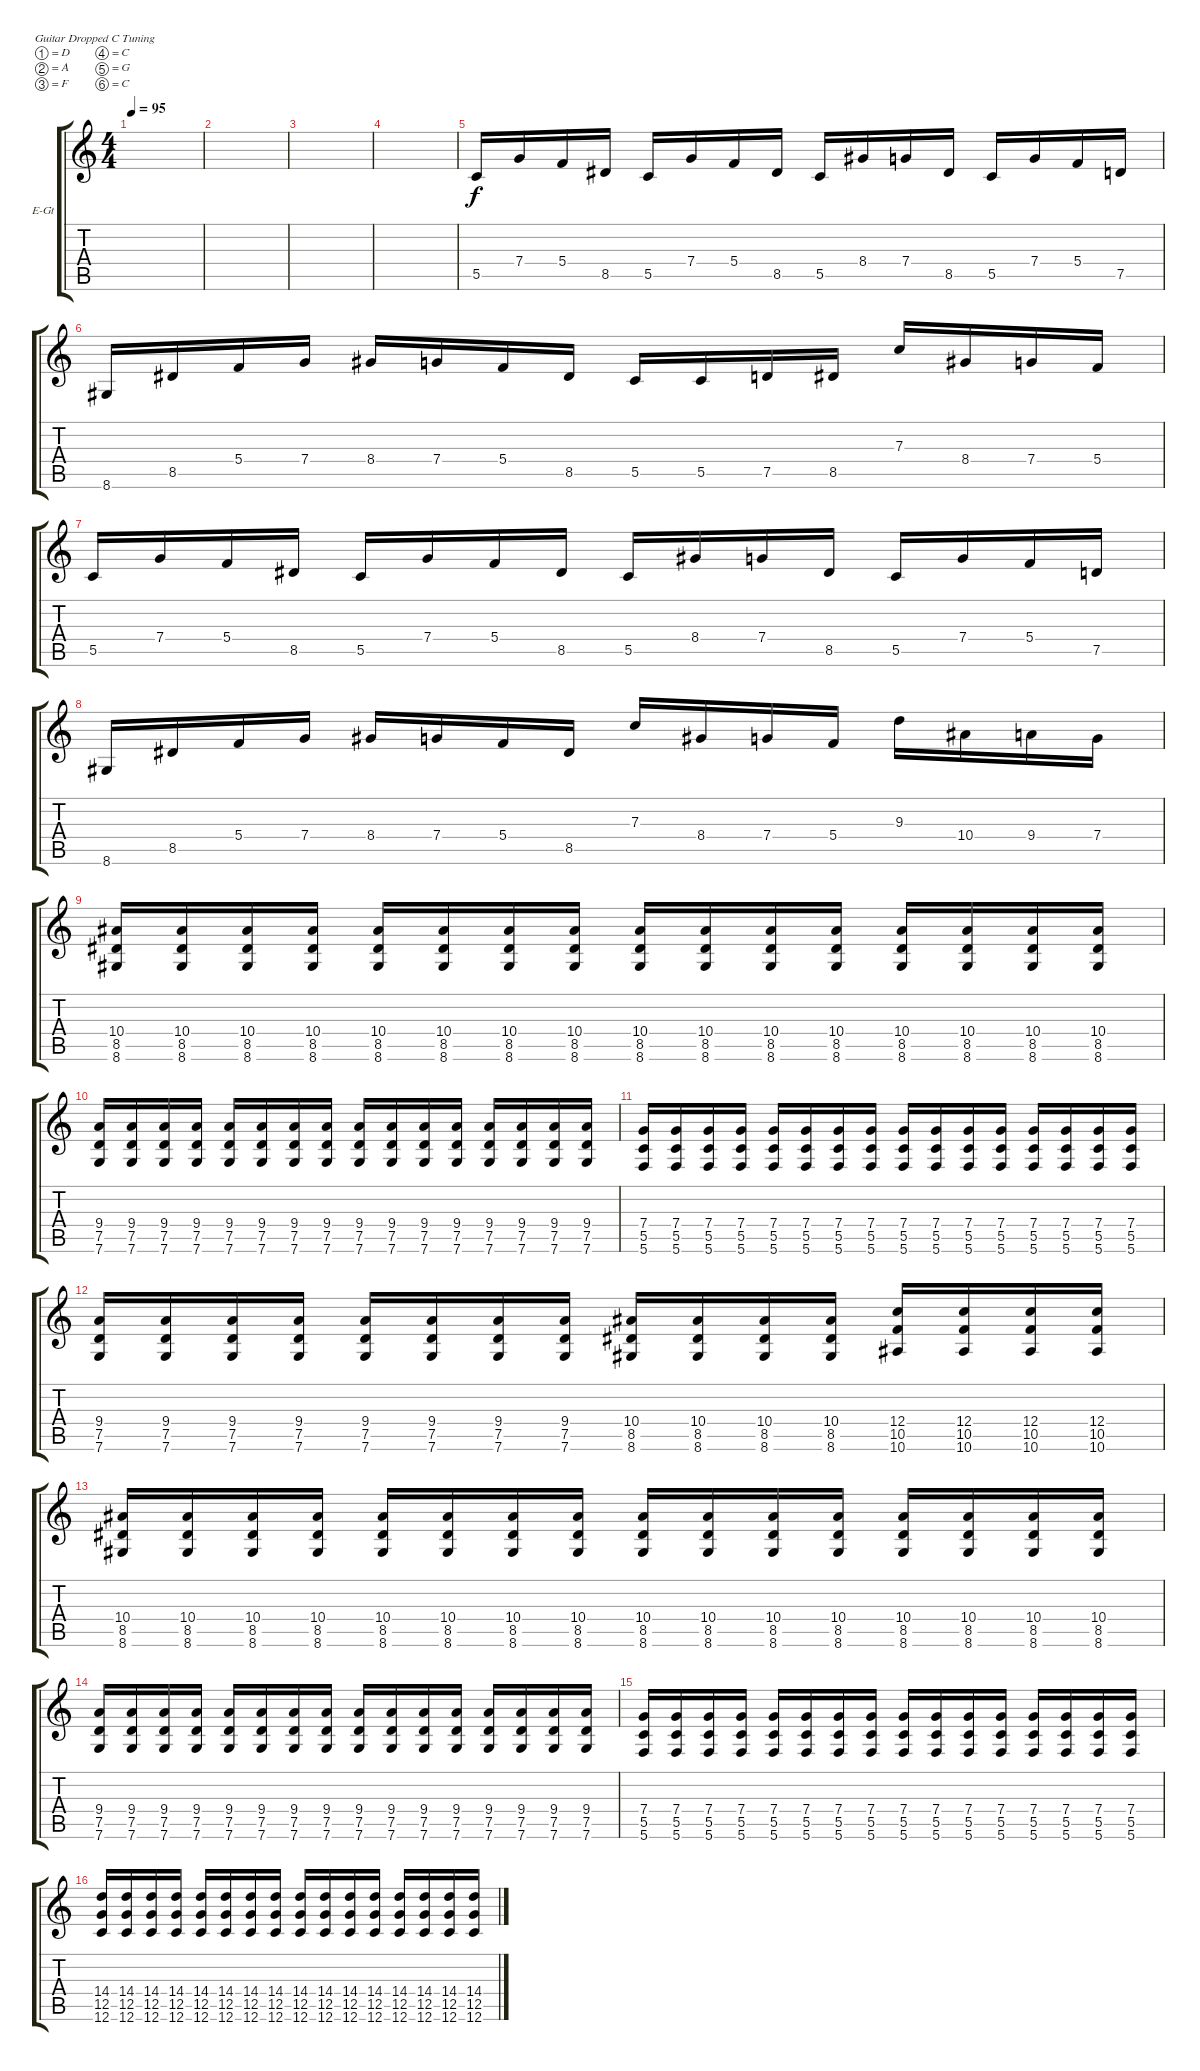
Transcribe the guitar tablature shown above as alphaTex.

\bracketExtendMode groupsimilarinstruments
\firstSystemTrackNameOrientation horizontal
\otherSystemsTrackNameOrientation horizontal
\track ("Electric Guitar 2" "E-Gt") {instrument distortionguitar}
\staff {score tabs}
\tuning (D4 A3 F3 C3 G2 C2)
\ts (4 4)
\tempo 95
\clef g2
\ks c
|
|
|
|
5.5.16 7.4.16 5.4.16 8.5.16 5.5.16 7.4.16 5.4.16 8.5.16 5.5.16 8.4.16 7.4.16 8.5.16 5.5.16 7.4.16 5.4.16 7.5.16 |
8.6.16 8.5.16 5.4.16 7.4.16 8.4.16 7.4.16 5.4.16 8.5.16 5.5.16 5.5.16 7.5.16 8.5.16 7.3.16 8.4.16 7.4.16 5.4.16 |
5.5.16 7.4.16 5.4.16 8.5.16 5.5.16 7.4.16 5.4.16 8.5.16 5.5.16 8.4.16 7.4.16 8.5.16 5.5.16 7.4.16 5.4.16 7.5.16 |
8.6.16 8.5.16 5.4.16 7.4.16 8.4.16 7.4.16 5.4.16 8.5.16 7.3.16 8.4.16 7.4.16 5.4.16 9.3.16 10.4.16 9.4.16 7.4.16 |
(8.6 8.5 10.4).16 (8.6 8.5 10.4).16 (8.6 8.5 10.4).16 (8.6 8.5 10.4).16 (8.6 8.5 10.4).16 (8.6 8.5 10.4).16 (8.6 8.5 10.4).16 (8.6 8.5 10.4).16 (8.6 8.5 10.4).16 (8.6 8.5 10.4).16 (8.6 8.5 10.4).16 (8.6 8.5 10.4).16 (8.6 8.5 10.4).16 (8.6 8.5 10.4).16 (8.6 8.5 10.4).16 (8.6 8.5 10.4).16 |
(7.6 7.5 9.4).16 (7.6 7.5 9.4).16 (7.6 7.5 9.4).16 (7.6 7.5 9.4).16 (7.6 7.5 9.4).16 (7.6 7.5 9.4).16 (7.6 7.5 9.4).16 (7.6 7.5 9.4).16 (7.6 7.5 9.4).16 (7.6 7.5 9.4).16 (7.6 7.5 9.4).16 (7.6 7.5 9.4).16 (7.6 7.5 9.4).16 (7.6 7.5 9.4).16 (7.6 7.5 9.4).16 (7.6 7.5 9.4).16 |
(5.6 5.5 7.4).16 (5.6 5.5 7.4).16 (5.6 5.5 7.4).16 (5.6 5.5 7.4).16 (5.6 5.5 7.4).16 (5.6 5.5 7.4).16 (5.6 5.5 7.4).16 (5.6 5.5 7.4).16 (5.6 5.5 7.4).16 (5.6 5.5 7.4).16 (5.6 5.5 7.4).16 (5.6 5.5 7.4).16 (5.6 5.5 7.4).16 (5.6 5.5 7.4).16 (5.6 5.5 7.4).16 (5.6 5.5 7.4).16 |
(7.6 7.5 9.4).16 (7.6 7.5 9.4).16 (7.6 7.5 9.4).16 (7.6 7.5 9.4).16 (7.6 7.5 9.4).16 (7.6 7.5 9.4).16 (7.6 7.5 9.4).16 (7.6 7.5 9.4).16 (8.6 8.5 10.4).16 (8.6 8.5 10.4).16 (8.6 8.5 10.4).16 (8.6 8.5 10.4).16 (10.6 10.5 12.4).16 (10.6 10.5 12.4).16 (10.6 10.5 12.4).16 (10.6 10.5 12.4).16 |
(8.6 8.5 10.4).16 (8.6 8.5 10.4).16 (8.6 8.5 10.4).16 (8.6 8.5 10.4).16 (8.6 8.5 10.4).16 (8.6 8.5 10.4).16 (8.6 8.5 10.4).16 (8.6 8.5 10.4).16 (8.6 8.5 10.4).16 (8.6 8.5 10.4).16 (8.6 8.5 10.4).16 (8.6 8.5 10.4).16 (8.6 8.5 10.4).16 (8.6 8.5 10.4).16 (8.6 8.5 10.4).16 (8.6 8.5 10.4).16 |
(7.6 7.5 9.4).16 (7.6 7.5 9.4).16 (7.6 7.5 9.4).16 (7.6 7.5 9.4).16 (7.6 7.5 9.4).16 (7.6 7.5 9.4).16 (7.6 7.5 9.4).16 (7.6 7.5 9.4).16 (7.6 7.5 9.4).16 (7.6 7.5 9.4).16 (7.6 7.5 9.4).16 (7.6 7.5 9.4).16 (7.6 7.5 9.4).16 (7.6 7.5 9.4).16 (7.6 7.5 9.4).16 (7.6 7.5 9.4).16 |
(5.6 5.5 7.4).16 (5.6 5.5 7.4).16 (5.6 5.5 7.4).16 (5.6 5.5 7.4).16 (5.6 5.5 7.4).16 (5.6 5.5 7.4).16 (5.6 5.5 7.4).16 (5.6 5.5 7.4).16 (5.6 5.5 7.4).16 (5.6 5.5 7.4).16 (5.6 5.5 7.4).16 (5.6 5.5 7.4).16 (5.6 5.5 7.4).16 (5.6 5.5 7.4).16 (5.6 5.5 7.4).16 (5.6 5.5 7.4).16 |
(12.6 12.5 14.4).16 (12.6 12.5 14.4).16 (12.6 12.5 14.4).16 (12.6 12.5 14.4).16 (12.6 12.5 14.4).16 (12.6 12.5 14.4).16 (12.6 12.5 14.4).16 (12.6 12.5 14.4).16 (12.6 12.5 14.4).16 (12.6 12.5 14.4).16 (12.6 12.5 14.4).16 (12.6 12.5 14.4).16 (12.6 12.5 14.4).16 (12.6 12.5 14.4).16 (12.6 12.5 14.4).16 (12.6 12.5 14.4).16
